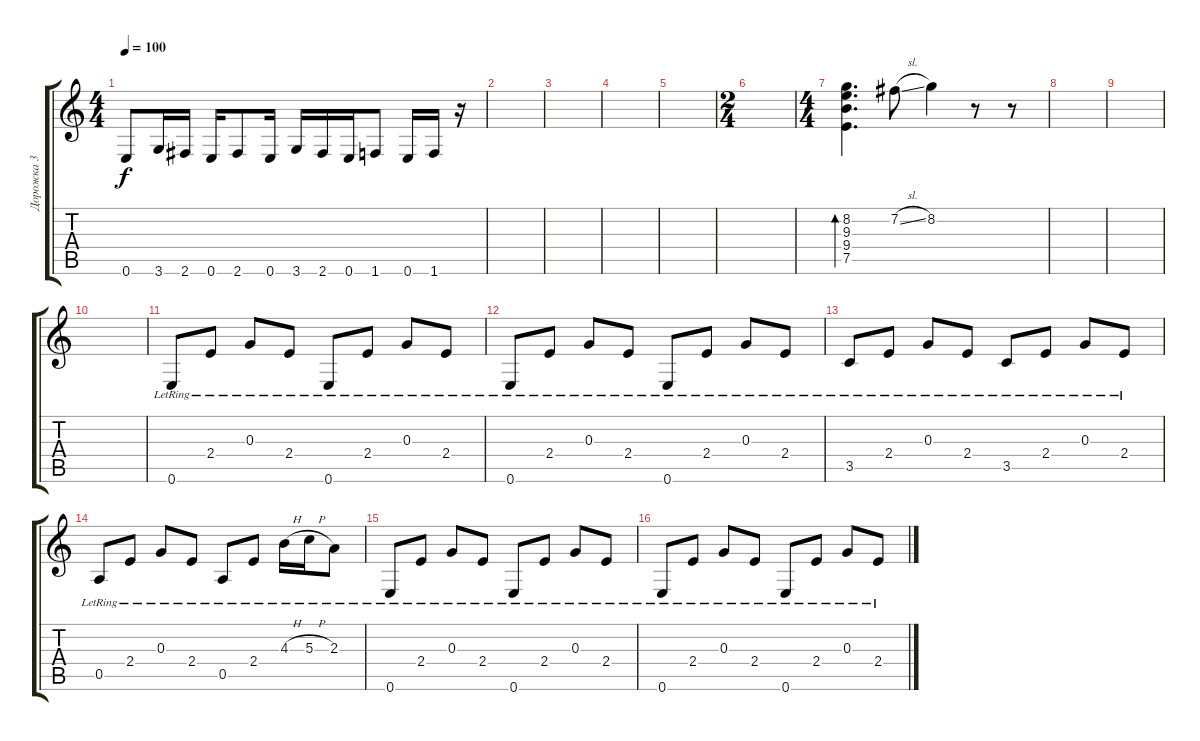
\track ("Дорожка 3" "Дорожка 3") {instrument distortionguitar}
\staff {score tabs}
\tuning (E4 B3 G3 D3 A2 E2) {hide}
\ts (4 4)
\tempo 100
\clef g2
\ks c
0.6.8{dy f} 3.6.16 2.6.16 0.6.16 2.6.8 0.6.16 3.6.16 2.6.16 0.6.16 1.6.8 0.6.16 1.6.16 r.16 |
|
|
|
|
\ts (2 4)
|
\ts (4 4)
(8.2 9.3 9.4 7.5).4{d bd 60 instrument electricguitarmuted} 7.2{sl}.8 8.2.4 r.8 r.8 |
|
|
|
0.6{lr}.8 2.4{lr}.8 0.3{lr}.8 2.4{lr}.8 0.6{lr}.8 2.4{lr}.8 0.3{lr}.8 2.4{lr}.8 |
0.6{lr}.8 2.4{lr}.8 0.3{lr}.8 2.4{lr}.8 0.6{lr}.8 2.4{lr}.8 0.3{lr}.8 2.4{lr}.8 |
3.5{lr}.8 2.4{lr}.8 0.3{lr}.8 2.4{lr}.8 3.5{lr}.8 2.4{lr}.8 0.3{lr}.8 2.4{lr}.8 |
0.5{lr}.8 2.4{lr}.8 0.3{lr}.8 2.4{lr}.8 0.5{lr}.8 2.4{lr}.8 4.3{h lr}.16 5.3{h lr}.16 2.3{lr}.8 |
0.6{lr}.8 2.4{lr}.8 0.3{lr}.8 2.4{lr}.8 0.6{lr}.8 2.4{lr}.8 0.3{lr}.8 2.4{lr}.8 |
0.6{lr}.8 2.4{lr}.8 0.3{lr}.8 2.4{lr}.8 0.6{lr}.8 2.4{lr}.8 0.3{lr}.8 2.4{lr}.8
